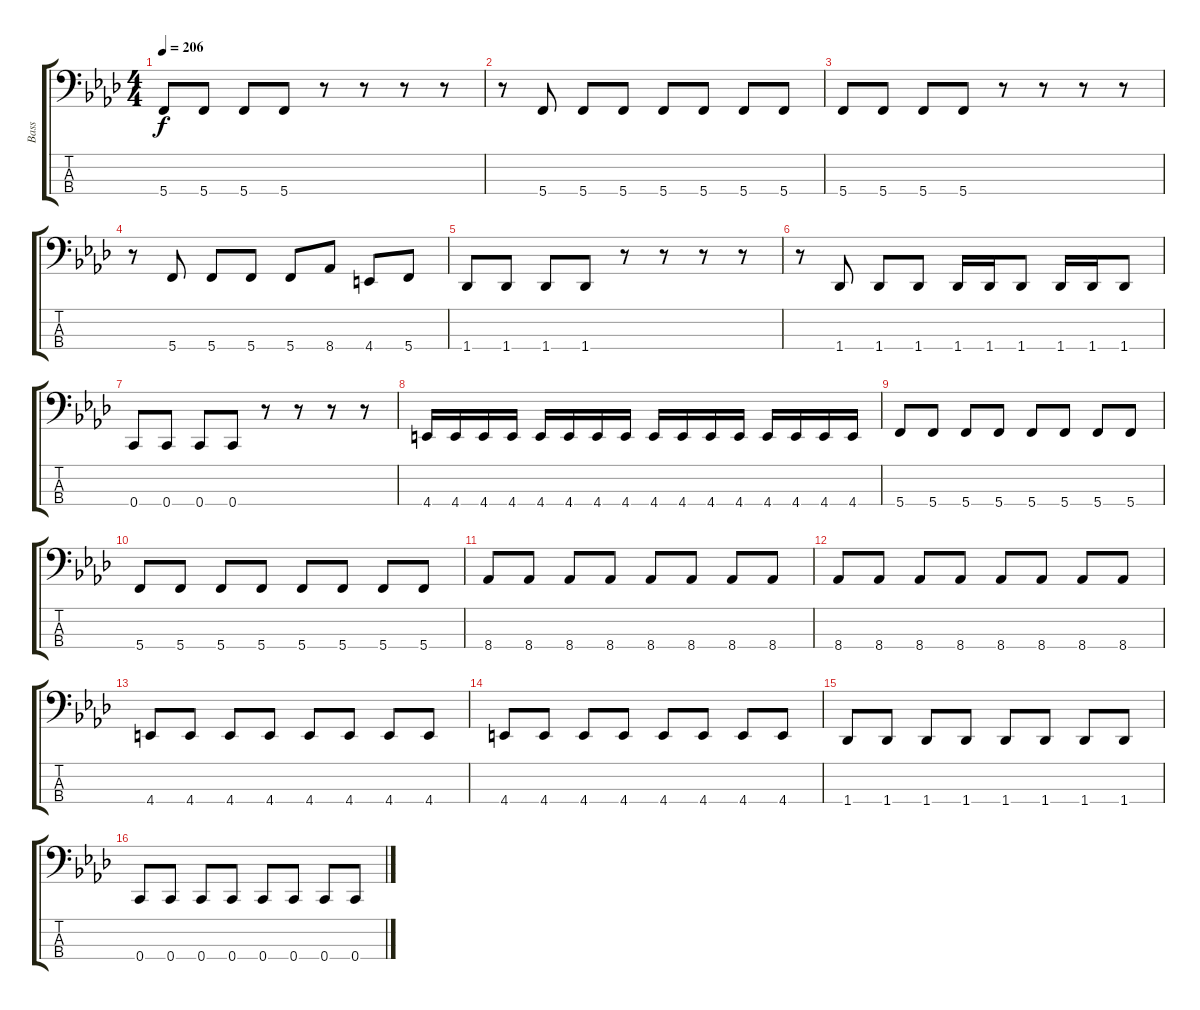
\track ("Bass" "Bass") {instrument electricbassfinger}
\staff {score tabs}
\tuning (F2 C2 G1 C1) {hide}
\ts (4 4)
\tempo 206
\clef f4
\ks fminor
5.4.8{dy f} 5.4.8 5.4.8 5.4.8 r.8 r.8 r.8 r.8 |
r.8 5.4.8 5.4.8 5.4.8 5.4.8 5.4.8 5.4.8 5.4.8 |
5.4.8 5.4.8 5.4.8 5.4.8 r.8 r.8 r.8 r.8 |
r.8 5.4.8 5.4.8 5.4.8 5.4.8 8.4.8 4.4.8 5.4.8 |
1.4.8 1.4.8 1.4.8 1.4.8 r.8 r.8 r.8 r.8 |
r.8 1.4.8 1.4.8 1.4.8 1.4.16 1.4.16 1.4.8 1.4.16 1.4.16 1.4.8 |
0.4.8 0.4.8 0.4.8 0.4.8 r.8 r.8 r.8 r.8 |
4.4.16 4.4.16 4.4.16 4.4.16 4.4.16 4.4.16 4.4.16 4.4.16 4.4.16 4.4.16 4.4.16 4.4.16 4.4.16 4.4.16 4.4.16 4.4.16 |
5.4.8 5.4.8 5.4.8 5.4.8 5.4.8 5.4.8 5.4.8 5.4.8 |
5.4.8 5.4.8 5.4.8 5.4.8 5.4.8 5.4.8 5.4.8 5.4.8 |
8.4.8 8.4.8 8.4.8 8.4.8 8.4.8 8.4.8 8.4.8 8.4.8 |
8.4.8 8.4.8 8.4.8 8.4.8 8.4.8 8.4.8 8.4.8 8.4.8 |
4.4.8 4.4.8 4.4.8 4.4.8 4.4.8 4.4.8 4.4.8 4.4.8 |
4.4.8 4.4.8 4.4.8 4.4.8 4.4.8 4.4.8 4.4.8 4.4.8 |
1.4.8 1.4.8 1.4.8 1.4.8 1.4.8 1.4.8 1.4.8 1.4.8 |
0.4.8 0.4.8 0.4.8 0.4.8 0.4.8 0.4.8 0.4.8 0.4.8
